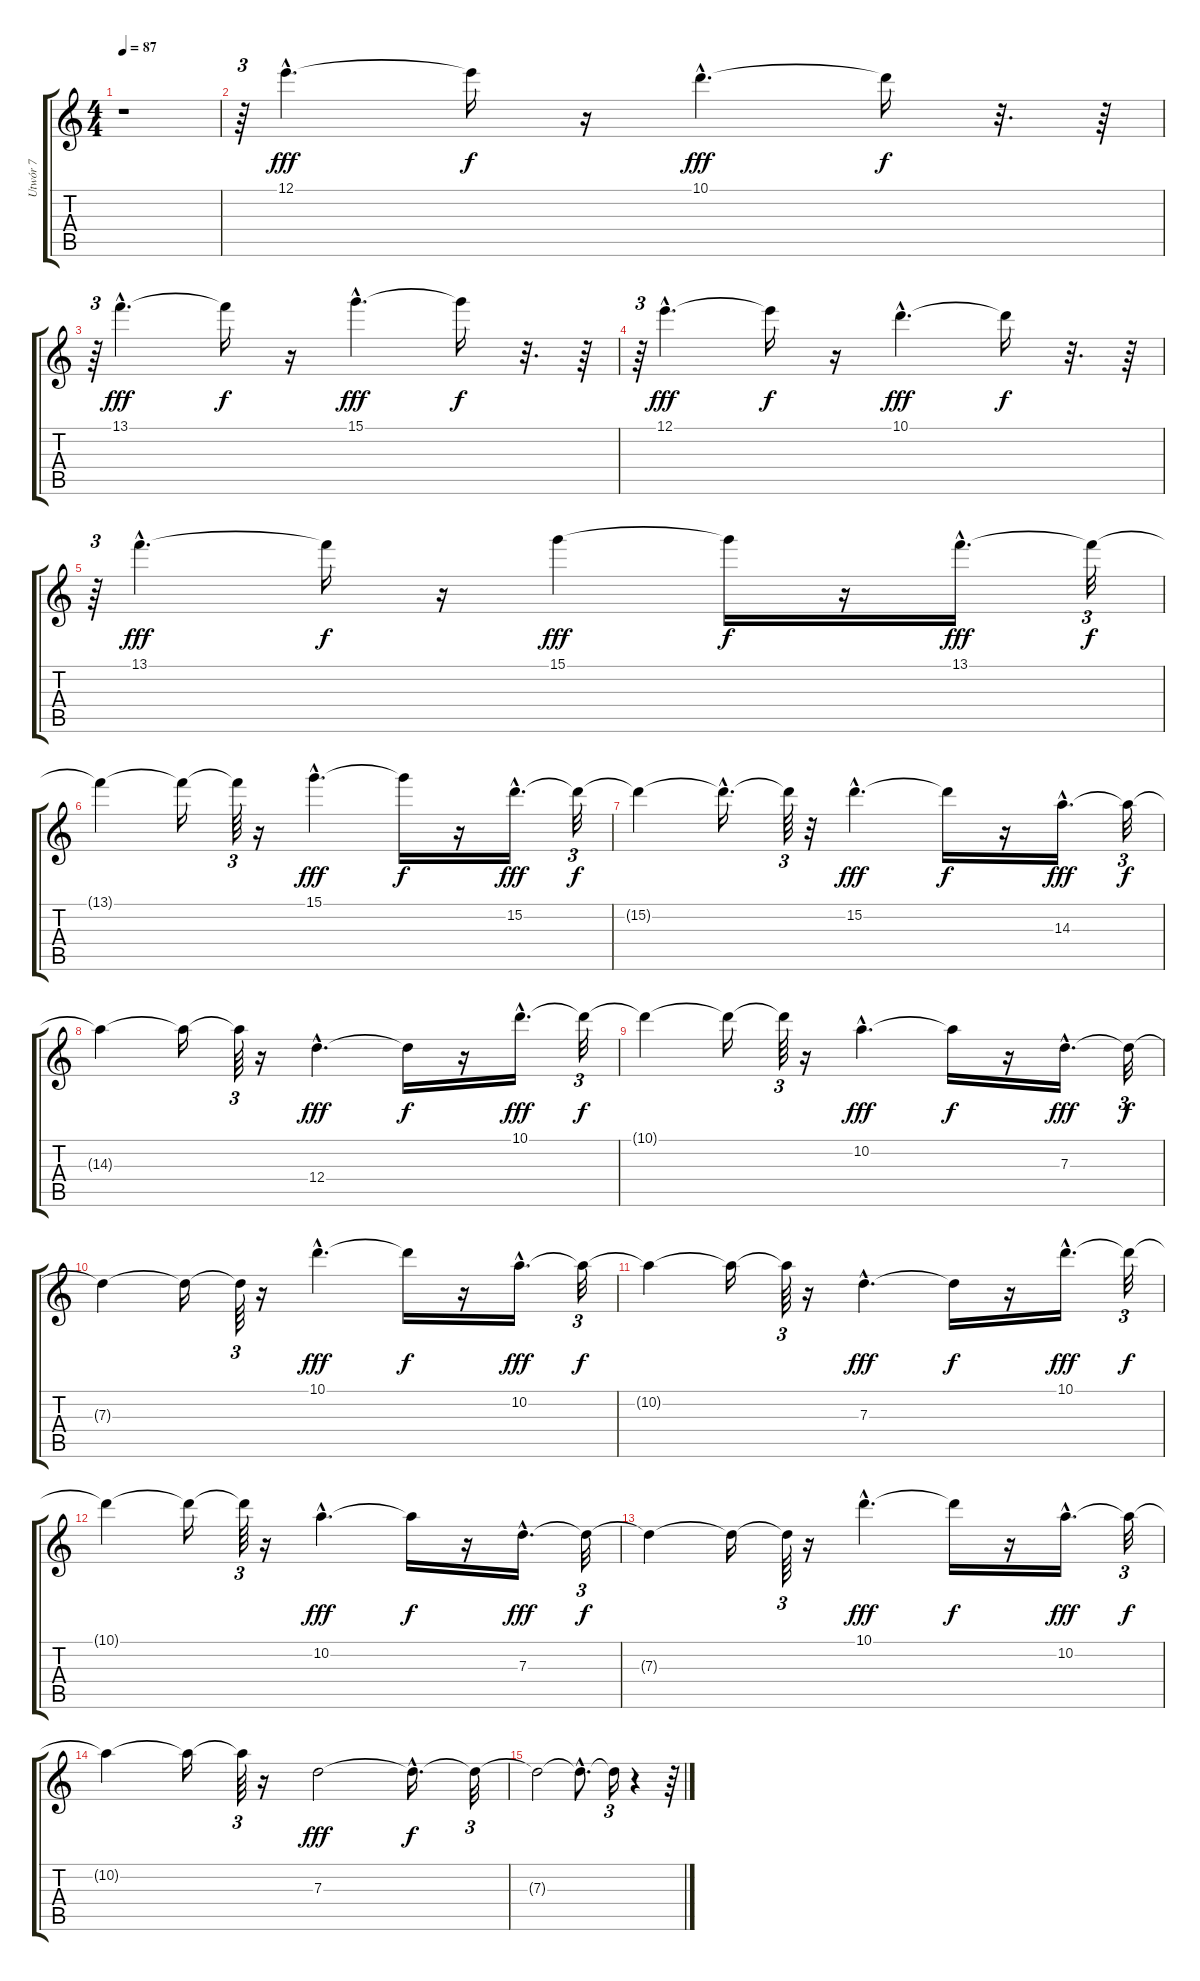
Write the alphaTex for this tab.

\track ("Utwór 7" "Utwór 7") {instrument electricguitarjazz}
\staff {score tabs}
\tuning (E4 B3 G3 D3 A2 E2) {hide}
\ts (4 4)
\tempo 87
\clef g2
\ks c
r.1{dy f} |
r.64{tu (3 2)} 12.1{hac}.4{d dy fff volume 6} 12.1{t}.16{dy f} r.16 10.1{hac}.4{d dy fff} 10.1{t}.16{dy f} r.32{d} r.64 |
r.64{tu (3 2)} 13.1{hac}.4{d dy fff} 13.1{t}.16{dy f} r.16 15.1{hac}.4{d dy fff} 15.1{t}.16{dy f} r.32{d} r.64 |
r.64{tu (3 2)} 12.1{hac}.4{d dy fff} 12.1{t}.16{dy f} r.16 10.1{hac}.4{d dy fff} 10.1{t}.16{dy f} r.32{d} r.64 |
r.64{tu (3 2)} 13.1{hac}.4{d dy fff} 13.1{t}.16{dy f} r.16 15.1.4{dy fff} 15.1{t}.16{dy f} r.16 13.1{hac}.16{d dy fff} 13.1{t}.32{tu (3 2) dy f} |
13.1{t}.4 13.1{t}.16 13.1{t}.64{tu (3 2)} r.16 15.1{hac}.4{d dy fff} 15.1{t}.16{dy f} r.16 15.2{hac}.16{d dy fff} 15.2{t}.32{tu (3 2) dy f} |
15.2{t}.4 15.2{hac t}.16{d} 15.2{t}.64{tu (3 2)} r.32 15.2{hac}.4{d dy fff volume 8} 15.2{t}.16{dy f} r.16 14.3{hac}.16{d dy fff volume 8} 14.3{t}.32{tu (3 2) dy f} |
14.3{t}.4 14.3{t}.16 14.3{t}.64{tu (3 2)} r.16 12.4{hac}.4{d dy fff volume 8} 12.4{t}.16{dy f} r.16 10.1{hac}.16{d dy fff volume 8} 10.1{t}.32{tu (3 2) dy f} |
10.1{t}.4 10.1{t}.16 10.1{t}.64{tu (3 2)} r.16 10.2{hac}.4{d dy fff volume 7} 10.2{t}.16{dy f} r.16 7.3{hac}.16{d dy fff volume 6} 7.3{t}.32{tu (3 2) dy f} |
7.3{t}.4 7.3{t}.16 7.3{t}.64{tu (3 2)} r.16 10.1{hac}.4{d dy fff volume 6} 10.1{t}.16{dy f} r.16 10.2{hac}.16{d dy fff volume 5} 10.2{t}.32{tu (3 2) dy f} |
10.2{t}.4 10.2{t}.16 10.2{t}.64{tu (3 2)} r.16 7.3{hac}.4{d dy fff volume 4} 7.3{t}.16{dy f} r.16 10.1{hac}.16{d dy fff volume 4} 10.1{t}.32{tu (3 2) dy f} |
10.1{t}.4 10.1{t}.16 10.1{t}.64{tu (3 2)} r.16 10.2{hac}.4{d dy fff volume 4} 10.2{t}.16{dy f} r.16 7.3{hac}.16{d dy fff volume 3} 7.3{t}.32{tu (3 2) dy f} |
7.3{t}.4 7.3{t}.16 7.3{t}.64{tu (3 2)} r.16 10.1{hac}.4{d dy fff volume 3} 10.1{t}.16{dy f} r.16 10.2{hac}.16{d dy fff volume 2} 10.2{t}.32{tu (3 2) dy f} |
10.2{t}.4 10.2{t}.16 10.2{t}.64{tu (3 2)} r.16 7.3.2{dy fff volume 2} 7.3{hac t}.16{d dy f} 7.3{t}.32{tu (3 2)} |
7.3{t}.2 7.3{hac t}.8{d} 7.3{t}.16{tu (3 2)} r.4 r.64
